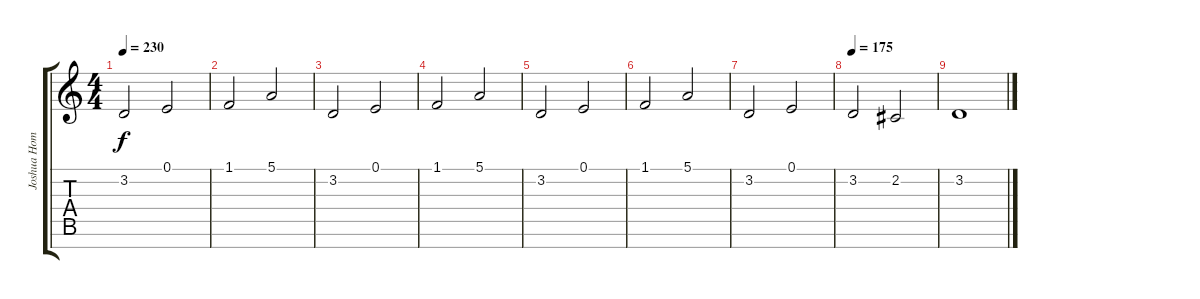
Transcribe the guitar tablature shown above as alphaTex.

\track ("Joshua Homme - singing" "Joshua Hom") {instrument piccolo}
\staff {score tabs}
\tuning (E4 B3 G3 D3 A2 E2 B1) {hide}
\ts (4 4)
\tempo 230
\clef g2
\ks c
3.2.2{dy f} 0.1.2 |
1.1.2 5.1.2 |
3.2.2 0.1.2 |
1.1.2 5.1.2 |
3.2.2 0.1.2 |
1.1.2 5.1.2 |
3.2.2 0.1.2 |
\tempo 175
3.2.2 2.2.2 |
\section ("" "")
3.2.1
